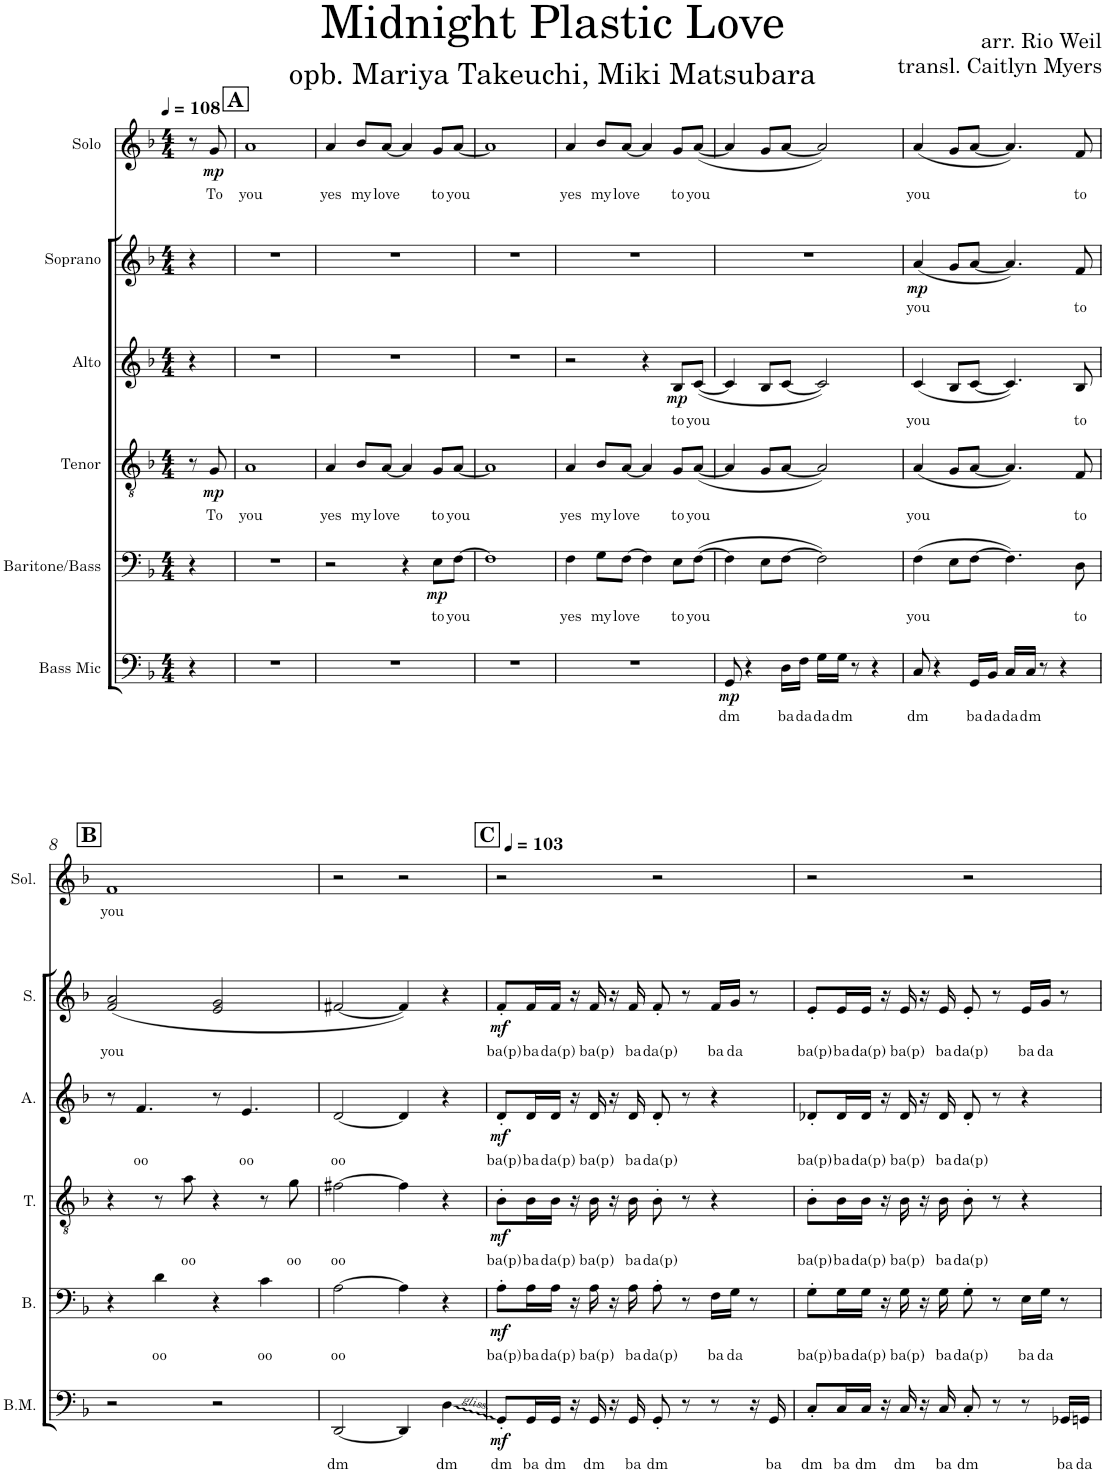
**kern	**text	**dynam	**kern	**text	**dynam	**kern	**text	**dynam	**kern	**text	**dynam	**kern	**text	**dynam	**kern	**text	**dynam
*part6	*part6	*part6	*part5	*part5	*part5	*part4	*part4	*part4	*part3	*part3	*part3	*part2	*part2	*part2	*part1	*part1	*part1
*staff6	*staff6	*staff6	*staff5	*staff5	*staff5	*staff4	*staff4	*staff4	*staff3	*staff3	*staff3	*staff2	*staff2	*staff2	*staff1	*staff1	*staff1
*I"Bass Mic	*	*	*I"Baritone/Bass	*	*	*I"Tenor	*	*	*I"Alto	*	*	*I"Soprano	*	*	*I"Solo	*	*
*I'B.M.	*	*	*I'B.	*	*	*I'T.	*	*	*I'A.	*	*	*I'S.	*	*	*I'Sol.	*	*
*clefF4	*	*	*clefF4	*	*	*clefGv2	*	*	*clefG2	*	*	*clefG2	*	*	*clefG2	*	*
*k[b-]	*	*	*k[b-]	*	*	*k[b-]	*	*	*k[b-]	*	*	*k[b-]	*	*	*k[b-]	*	*
*M4/4	*	*	*M4/4	*	*	*M4/4	*	*	*M4/4	*	*	*M4/4	*	*	*M4/4	*	*
*MM108	*	*	*MM108	*	*	*MM108	*	*	*MM108	*	*	*MM108	*	*	*MM108	*	*
=1	=1	=1	=1	=1	=1	=1	=1	=1	=1	=1	=1	=1	=1	=1	=1	=1	=1
4r	.	.	4r	.	.	8r	.	.	4r	.	.	4r	.	.	8r	.	.
!	!	!	!	!	!	!	!LO:LY:b	!LO:DY:b	!	!	!	!	!	!	!	!LO:LY:b	!LO:DY:b
.	.	.	.	.	.	8G/	To	mp	.	.	.	.	.	.	8g/	To	mp
!!LO:REH:place=s1:a:B:cj:fs=14:t=A
=2	=2	=2	=2	=2	=2	=2	=2	=2	=2	=2	=2	=2	=2	=2	=2	=2	=2
!	!	!	!	!	!	!	!LO:LY:b	!	!	!	!	!	!	!	!	!LO:LY:b	!
1r	.	.	1r	.	.	1A	you	.	1r	.	.	1r	.	.	1a	you	.
=3	=3	=3	=3	=3	=3	=3	=3	=3	=3	=3	=3	=3	=3	=3	=3	=3	=3
!	!	!	!	!	!	!	!LO:LY:b	!	!	!	!	!	!	!	!	!LO:LY:b	!
1r	.	.	2r	.	.	4A/	yes	.	1r	.	.	1r	.	.	4a/	yes	.
!	!	!	!	!	!	!	!LO:LY:b	!	!	!	!	!	!	!	!	!LO:LY:b	!
.	.	.	.	.	.	8B-/L	my	.	.	.	.	.	.	.	8b-/L	my	.
!	!	!	!	!	!	!	!LO:LY:b	!	!	!	!	!	!	!	!	!LO:LY:b	!
.	.	.	.	.	.	[8A/J	love	.	.	.	.	.	.	.	[8a/J	love	.
.	.	.	4r	.	.	4A/]	.	.	.	.	.	.	.	.	4a/]	.	.
!	!	!	!	!LO:LY:b	!LO:DY:b	!	!LO:LY:b	!	!	!	!	!	!	!	!	!LO:LY:b	!
.	.	.	8E\L	to	mp	8G/L	to	.	.	.	.	.	.	.	8g/L	to	.
!	!	!	!	!LO:LY:b	!	!	!LO:LY:b	!	!	!	!	!	!	!	!	!LO:LY:b	!
.	.	.	[8F\J	you	.	[8A/J	you	.	.	.	.	.	.	.	[8a/J	you	.
=4	=4	=4	=4	=4	=4	=4	=4	=4	=4	=4	=4	=4	=4	=4	=4	=4	=4
1r	.	.	1F]	.	.	1A]	.	.	1r	.	.	1r	.	.	1a]	.	.
=5	=5	=5	=5	=5	=5	=5	=5	=5	=5	=5	=5	=5	=5	=5	=5	=5	=5
!	!	!	!	!LO:LY:b	!	!	!LO:LY:b	!	!	!	!	!	!	!	!	!LO:LY:b	!
1r	.	.	4F\	yes	.	4A/	yes	.	2r	.	.	1r	.	.	4a/	yes	.
!	!	!	!	!LO:LY:b	!	!	!LO:LY:b	!	!	!	!	!	!	!	!	!LO:LY:b	!
.	.	.	8G\L	my	.	8B-/L	my	.	.	.	.	.	.	.	8b-/L	my	.
!	!	!	!	!LO:LY:b	!	!	!LO:LY:b	!	!	!	!	!	!	!	!	!LO:LY:b	!
.	.	.	[8F\J	love	.	[8A/J	love	.	.	.	.	.	.	.	[8a/J	love	.
.	.	.	4F\]	.	.	4A/]	.	.	4r	.	.	.	.	.	4a/]	.	.
!	!	!	!	!LO:LY:b	!	!	!LO:LY:b	!	!	!LO:LY:b	!LO:DY:b	!	!	!	!	!LO:LY:b	!
.	.	.	8E\L	to	.	8G/L	to	.	8B-/L	to	mp	.	.	.	8g/L	to	.
!	!	!	!	!LO:LY:b	!	!	!LO:LY:b	!	!	!LO:LY:b	!	!	!	!	!	!LO:LY:b	!
.	.	.	([8F\J	you	.	([8A/J	you	.	([8c/J	you	.	.	.	.	([8a/J	you	.
=6	=6	=6	=6	=6	=6	=6	=6	=6	=6	=6	=6	=6	=6	=6	=6	=6	=6
!	!LO:LY:b	!LO:DY:b	!	!	!	!	!	!	!	!	!	!	!	!	!	!	!
8GG/	dm	mp	4F\]	.	.	4A/]	.	.	4c/]	.	.	1r	.	.	4a/]	.	.
4r	.	.	.	.	.	.	.	.	.	.	.	.	.	.	.	.	.
.	.	.	8E\L	.	.	8G/L	.	.	8B-/L	.	.	.	.	.	8g/L	.	.
!	!LO:LY:b	!	!	!	!	!	!	!	!	!	!	!	!	!	!	!	!
16D\LL	ba	.	[8F\J	.	.	[8A/J	.	.	[8c/J	.	.	.	.	.	[8a/J	.	.
!	!LO:LY:b	!	!	!	!	!	!	!	!	!	!	!	!	!	!	!	!
16F\JJ	da	.	.	.	.	.	.	.	.	.	.	.	.	.	.	.	.
!	!LO:LY:b	!	!	!	!	!	!	!	!	!	!	!	!	!	!	!	!
16G\LL	da	.	2F\])	.	.	2A/])	.	.	2c/])	.	.	.	.	.	2a/])	.	.
!	!LO:LY:b	!	!	!	!	!	!	!	!	!	!	!	!	!	!	!	!
16G\JJ	dm	.	.	.	.	.	.	.	.	.	.	.	.	.	.	.	.
8r	.	.	.	.	.	.	.	.	.	.	.	.	.	.	.	.	.
4r	.	.	.	.	.	.	.	.	.	.	.	.	.	.	.	.	.
=7	=7	=7	=7	=7	=7	=7	=7	=7	=7	=7	=7	=7	=7	=7	=7	=7	=7
!	!LO:LY:b	!	!	!LO:LY:b	!	!	!LO:LY:b	!	!	!LO:LY:b	!	!	!LO:LY:b	!LO:DY:b	!	!LO:LY:b	!
8C/	dm	.	(4F\	you	.	(4A/	you	.	(4c/	you	.	(4a/	you	mp	(4a/	you	.
4r	.	.	.	.	.	.	.	.	.	.	.	.	.	.	.	.	.
.	.	.	8E\L	.	.	8G/L	.	.	8B-/L	.	.	8g/L	.	.	8g/L	.	.
!	!LO:LY:b	!	!	!	!	!	!	!	!	!	!	!	!	!	!	!	!
16GG/LL	ba	.	[8F\J	.	.	[8A/J	.	.	[8c/J	.	.	[8a/J	.	.	[8a/J	.	.
!	!LO:LY:b	!	!	!	!	!	!	!	!	!	!	!	!	!	!	!	!
16BB-/JJ	da	.	.	.	.	.	.	.	.	.	.	.	.	.	.	.	.
!	!LO:LY:b	!	!	!	!	!	!	!	!	!	!	!	!	!	!	!	!
16C/LL	da	.	4.F\])	.	.	4.A/])	.	.	4.c/])	.	.	4.a/])	.	.	4.a/])	.	.
!	!LO:LY:b	!	!	!	!	!	!	!	!	!	!	!	!	!	!	!	!
16C/JJ	dm	.	.	.	.	.	.	.	.	.	.	.	.	.	.	.	.
8r	.	.	.	.	.	.	.	.	.	.	.	.	.	.	.	.	.
4r	.	.	.	.	.	.	.	.	.	.	.	.	.	.	.	.	.
!	!	!	!	!LO:LY:b	!	!	!LO:LY:b	!	!	!LO:LY:b	!	!	!LO:LY:b	!	!	!LO:LY:b	!
.	.	.	8D\	to	.	8F/	to	.	8B-/	to	.	8f/	to	.	8f/	to	.
!!LO:LB:g=z
!!LO:REH:place=s1:a:B:cj:fs=14:t=B
=8	=8	=8	=8	=8	=8	=8	=8	=8	=8	=8	=8	=8	=8	=8	=8	=8	=8
!	!	!	!	!	!	!	!	!	!	!	!	!	!LO:LY:b	!	!	!LO:LY:b	!
2r	.	.	4r	.	.	4r	.	.	8r	.	.	(2f/ 2a/	you	.	1f	you	.
!	!	!	!	!	!	!	!	!	!	!LO:LY:b	!	!	!	!	!	!	!
.	.	.	.	.	.	.	.	.	4.f/	oo	.	.	.	.	.	.	.
!	!	!	!	!LO:LY:b	!	!	!	!	!	!	!	!	!	!	!	!	!
.	.	.	4d\	oo	.	8r	.	.	.	.	.	.	.	.	.	.	.
!	!	!	!	!	!	!	!LO:LY:b	!	!	!	!	!	!	!	!	!	!
.	.	.	.	.	.	8a\	oo	.	.	.	.	.	.	.	.	.	.
2r	.	.	4r	.	.	4r	.	.	8r	.	.	2e/ 2g/	.	.	.	.	.
!	!	!	!	!	!	!	!	!	!	!LO:LY:b	!	!	!	!	!	!	!
.	.	.	.	.	.	.	.	.	4.e/	oo	.	.	.	.	.	.	.
!	!	!	!	!LO:LY:b	!	!	!	!	!	!	!	!	!	!	!	!	!
.	.	.	4c\	oo	.	8r	.	.	.	.	.	.	.	.	.	.	.
!	!	!	!	!	!	!	!LO:LY:b	!	!	!	!	!	!	!	!	!	!
.	.	.	.	.	.	8g\	oo	.	.	.	.	.	.	.	.	.	.
=9	=9	=9	=9	=9	=9	=9	=9	=9	=9	=9	=9	=9	=9	=9	=9	=9	=9
!	!LO:LY:b	!	!	!LO:LY:b	!	!	!LO:LY:b	!	!	!LO:LY:b	!	!	!	!	!	!	!
[2DD/	dm	.	[2A\	oo	.	[2f#X\	oo	.	[2d/	oo	.	[2f#X/	.	.	2r	.	.
4DD/]	.	.	4A\]	.	.	4f#\]	.	.	4d/]	.	.	4f#/])	.	.	2r	.	.
!	!LO:LY:b	!	!	!	!	!	!	!	!	!	!	!	!	!	!	!	!
4D\	dm	.	4r	.	.	4r	.	.	4r	.	.	4r	.	.	.	.	.
=10	=10	=10	=10	=10	=10	=10	=10	=10	=10	=10	=10	=10	=10	=10	=10	=10	=10
!!LO:REH:place=s1:a:B:cj:fs=14:t=C
*	*	*	*	*	*	*	*	*	*	*	*	*	*	*	*MM103	*	*
!	!LO:LY:b	!LO:DY:b	!	!LO:LY:b	!LO:DY:b	!	!LO:LY:b	!LO:DY:b	!	!LO:LY:b	!LO:DY:b	!	!LO:LY:b	!LO:DY:b	!	!	!
8GG'/L	dm	mf	8A'\L	ba(p)	mf	8B-'\L	ba(p)	mf	8d'/L	ba(p)	mf	8f'/L	ba(p)	mf	2r	.	.
!	!LO:LY:b	!	!	!LO:LY:b	!	!	!LO:LY:b	!	!	!LO:LY:b	!	!	!LO:LY:b	!	!	!	!
16GG/L	ba	.	16A\L	ba	.	16B-\L	ba	.	16d/L	ba	.	16f/L	ba	.	.	.	.
!	!LO:LY:b	!	!	!LO:LY:b	!	!	!LO:LY:b	!	!	!LO:LY:b	!	!	!LO:LY:b	!	!	!	!
16GG/JJ	dm	.	16A\JJ	da(p)	.	16B-\JJ	da(p)	.	16d/JJ	da(p)	.	16f/JJ	da(p)	.	.	.	.
16r	.	.	16r	.	.	16r	.	.	16r	.	.	16r	.	.	.	.	.
!	!LO:LY:b	!	!	!LO:LY:b	!	!	!LO:LY:b	!	!	!LO:LY:b	!	!	!LO:LY:b	!	!	!	!
16GG/	dm	.	16A\	ba(p)	.	16B-\	ba(p)	.	16d/	ba(p)	.	16f/	ba(p)	.	.	.	.
16r	.	.	16r	.	.	16r	.	.	16r	.	.	16r	.	.	.	.	.
!	!LO:LY:b	!	!	!LO:LY:b	!	!	!LO:LY:b	!	!	!LO:LY:b	!	!	!LO:LY:b	!	!	!	!
16GG/	ba	.	16A\	ba	.	16B-\	ba	.	16d/	ba	.	16f/	ba	.	.	.	.
!	!LO:LY:b	!	!	!LO:LY:b	!	!	!LO:LY:b	!	!	!LO:LY:b	!	!	!LO:LY:b	!	!	!	!
8GG'/	dm	.	8A'\	da(p)	.	8B-'\	da(p)	.	8d'/	da(p)	.	8f'/	da(p)	.	2r	.	.
8r	.	.	8r	.	.	8r	.	.	8r	.	.	8r	.	.	.	.	.
!	!	!	!	!LO:LY:b	!	!	!	!	!	!	!	!	!LO:LY:b	!	!	!	!
8r	.	.	16F\LL	ba	.	4r	.	.	4r	.	.	16f/LL	ba	.	.	.	.
!	!	!	!	!LO:LY:b	!	!	!	!	!	!	!	!	!LO:LY:b	!	!	!	!
.	.	.	16G\JJ	da	.	.	.	.	.	.	.	16g/JJ	da	.	.	.	.
16r	.	.	8r	.	.	.	.	.	.	.	.	8r	.	.	.	.	.
!	!LO:LY:b	!	!	!	!	!	!	!	!	!	!	!	!	!	!	!	!
16GG/	ba	.	.	.	.	.	.	.	.	.	.	.	.	.	.	.	.
=11	=11	=11	=11	=11	=11	=11	=11	=11	=11	=11	=11	=11	=11	=11	=11	=11	=11
!	!LO:LY:b	!	!	!LO:LY:b	!	!	!LO:LY:b	!	!	!LO:LY:b	!	!	!LO:LY:b	!	!	!	!
8C'/L	dm	.	8G'\L	ba(p)	.	8B-'\L	ba(p)	.	8d-X'/L	ba(p)	.	8e'/L	ba(p)	.	2r	.	.
!	!LO:LY:b	!	!	!LO:LY:b	!	!	!LO:LY:b	!	!	!LO:LY:b	!	!	!LO:LY:b	!	!	!	!
16C/L	ba	.	16G\L	ba	.	16B-\L	ba	.	16d-/L	ba	.	16e/L	ba	.	.	.	.
!	!LO:LY:b	!	!	!LO:LY:b	!	!	!LO:LY:b	!	!	!LO:LY:b	!	!	!LO:LY:b	!	!	!	!
16C/JJ	dm	.	16G\JJ	da(p)	.	16B-\JJ	da(p)	.	16d-/JJ	da(p)	.	16e/JJ	da(p)	.	.	.	.
16r	.	.	16r	.	.	16r	.	.	16r	.	.	16r	.	.	.	.	.
!	!LO:LY:b	!	!	!LO:LY:b	!	!	!LO:LY:b	!	!	!LO:LY:b	!	!	!LO:LY:b	!	!	!	!
16C/	dm	.	16G\	ba(p)	.	16B-\	ba(p)	.	16d-/	ba(p)	.	16e/	ba(p)	.	.	.	.
16r	.	.	16r	.	.	16r	.	.	16r	.	.	16r	.	.	.	.	.
!	!LO:LY:b	!	!	!LO:LY:b	!	!	!LO:LY:b	!	!	!LO:LY:b	!	!	!LO:LY:b	!	!	!	!
16C/	ba	.	16G\	ba	.	16B-\	ba	.	16d-/	ba	.	16e/	ba	.	.	.	.
!	!LO:LY:b	!	!	!LO:LY:b	!	!	!LO:LY:b	!	!	!LO:LY:b	!	!	!LO:LY:b	!	!	!	!
8C'/	dm	.	8G'\	da(p)	.	8B-'\	da(p)	.	8d-'/	da(p)	.	8e'/	da(p)	.	2r	.	.
8r	.	.	8r	.	.	8r	.	.	8r	.	.	8r	.	.	.	.	.
!	!	!	!	!LO:LY:b	!	!	!	!	!	!	!	!	!LO:LY:b	!	!	!	!
8r	.	.	16E\LL	ba	.	4r	.	.	4r	.	.	16e/LL	ba	.	.	.	.
!	!	!	!	!LO:LY:b	!	!	!	!	!	!	!	!	!LO:LY:b	!	!	!	!
.	.	.	16G\JJ	da	.	.	.	.	.	.	.	16g/JJ	da	.	.	.	.
!	!LO:LY:b	!	!	!	!	!	!	!	!	!	!	!	!	!	!	!	!
16GG-X/LL	ba	.	8r	.	.	.	.	.	.	.	.	8r	.	.	.	.	.
!	!LO:LY:b	!	!	!	!	!	!	!	!	!	!	!	!	!	!	!	!
16GGn/JJ	da	.	.	.	.	.	.	.	.	.	.	.	.	.	.	.	.
=	=	=	=	=	=	=	=	=	=	=	=	=	=	=	=	=	=
*-	*-	*-	*-	*-	*-	*-	*-	*-	*-	*-	*-	*-	*-	*-	*-	*-	*-
